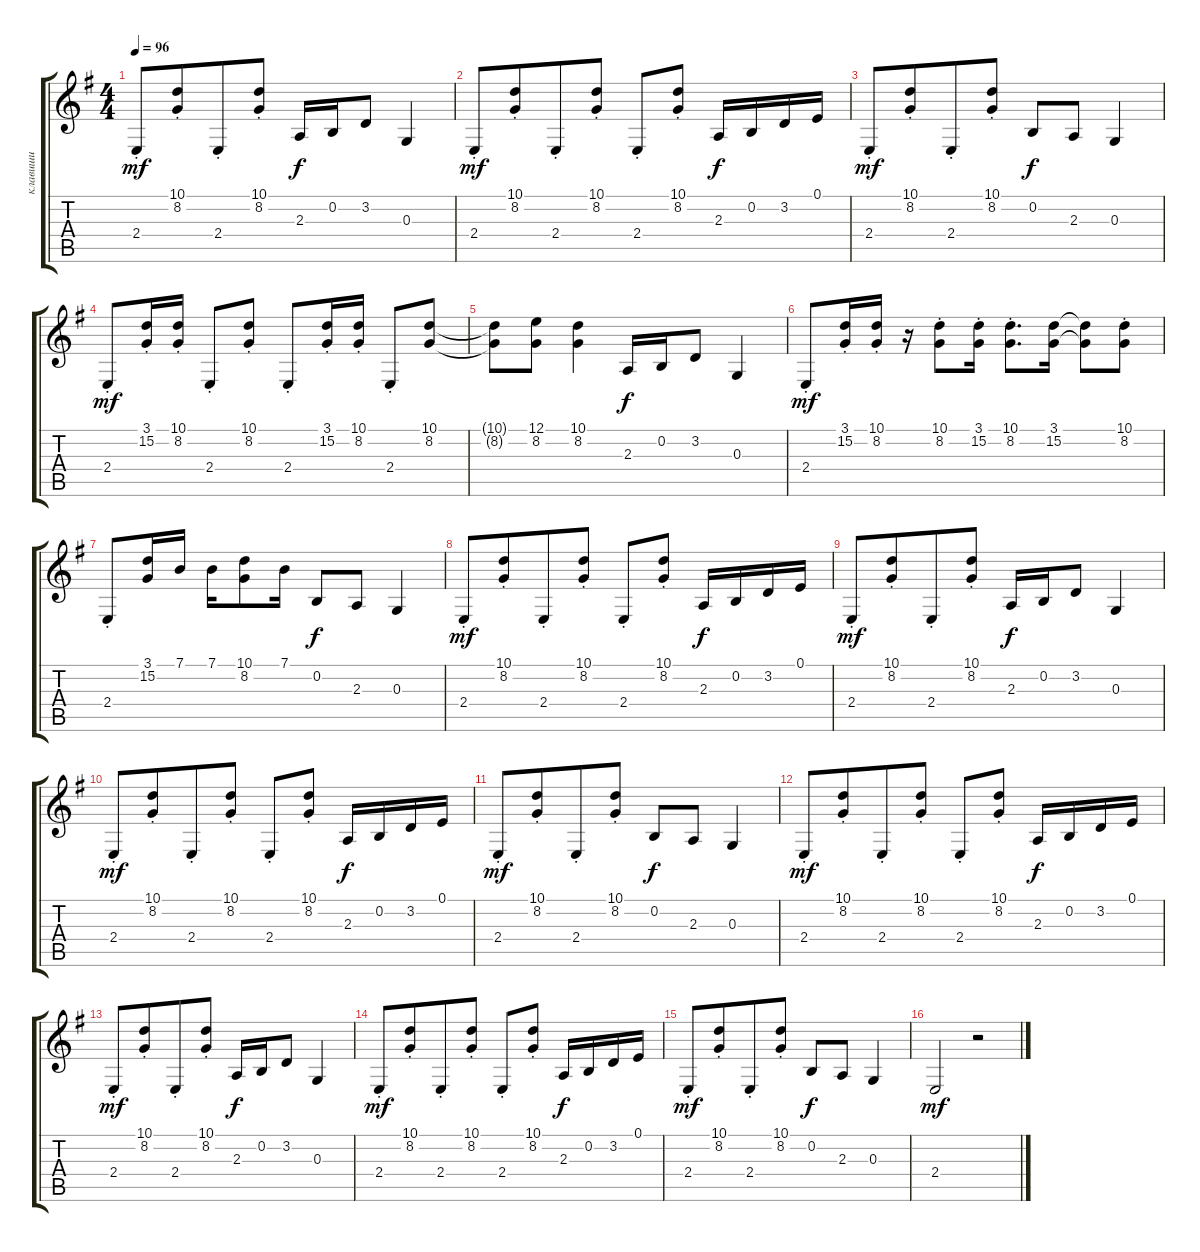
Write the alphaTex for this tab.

\track ("клавиши" "клавиши") {instrument drawbarorgan}
\staff {score tabs}
\tuning (E4 B3 G3 D3 A2 E2) {hide}
\ts (4 4)
\tempo 96
\clef g2
\ks eminor
2.4{st}.8{dy mf} (10.1{st} 8.2{st}).8{beam merge} 2.4{st}.8 (10.1{st} 8.2{st}).8 2.3.16{dy f} 0.2.16 3.2.8 0.3.4 |
2.4{st}.8{dy mf} (10.1{st} 8.2{st}).8{beam merge} 2.4{st}.8 (10.1{st} 8.2{st}).8 2.4{st}.8 (10.1{st} 8.2{st}).8 2.3.16{dy f} 0.2.16 3.2.16 0.1.16 |
2.4{st}.8{dy mf} (10.1{st} 8.2{st}).8{beam merge} 2.4{st}.8 (10.1{st} 8.2{st}).8 0.2.8{dy f} 2.3.8 0.3.4 |
2.4{st}.8{dy mf} (3.1{st} 15.2{st}).16 (10.1{st} 8.2{st}).16 2.4{st}.8 (10.1{st} 8.2{st}).8 2.4{st}.8 (3.1{st} 15.2{st}).16 (10.1{st} 8.2{st}).16 2.4{st}.8 (10.1 8.2).8 |
(10.1{t} 8.2{t}).8 (12.1 8.2).8 (10.1 8.2).4 2.3.16{dy f} 0.2.16 3.2.8 0.3.4 |
2.4{st}.8{dy mf} (3.1{st} 15.2{st}).16 (10.1{st} 8.2{st}).16 r.16 (10.1{st} 8.2{st}).8 (3.1{st} 15.2{st}).16 (10.1{st} 8.2{st}).8{d} (3.1 15.2).16 (3.1{t} 15.2{t}).8 (10.1{st} 8.2{st}).8 |
2.4{st}.8 (3.1 15.2).16 7.1.16 7.1.16 (10.1 8.2).8 7.1.16 0.2.8{dy f} 2.3.8 0.3.4 |
2.4{st}.8{dy mf} (10.1{st} 8.2{st}).8{beam merge} 2.4{st}.8 (10.1{st} 8.2{st}).8 2.4{st}.8 (10.1{st} 8.2{st}).8 2.3.16{dy f} 0.2.16 3.2.16 0.1.16 |
2.4{st}.8{dy mf} (10.1{st} 8.2{st}).8{beam merge} 2.4{st}.8 (10.1{st} 8.2{st}).8 2.3.16{dy f} 0.2.16 3.2.8 0.3.4 |
2.4{st}.8{dy mf} (10.1{st} 8.2{st}).8{beam merge} 2.4{st}.8 (10.1{st} 8.2{st}).8 2.4{st}.8 (10.1{st} 8.2{st}).8 2.3.16{dy f} 0.2.16 3.2.16 0.1.16 |
2.4{st}.8{dy mf} (10.1{st} 8.2{st}).8{beam merge} 2.4{st}.8 (10.1{st} 8.2{st}).8 0.2.8{dy f} 2.3.8 0.3.4 |
2.4{st}.8{dy mf} (10.1{st} 8.2{st}).8{beam merge} 2.4{st}.8 (10.1{st} 8.2{st}).8 2.4{st}.8 (10.1{st} 8.2{st}).8 2.3.16{dy f} 0.2.16 3.2.16 0.1.16 |
2.4{st}.8{dy mf} (10.1{st} 8.2{st}).8{beam merge} 2.4{st}.8 (10.1{st} 8.2{st}).8 2.3.16{dy f} 0.2.16 3.2.8 0.3.4 |
2.4{st}.8{dy mf} (10.1{st} 8.2{st}).8{beam merge} 2.4{st}.8 (10.1{st} 8.2{st}).8 2.4{st}.8 (10.1{st} 8.2{st}).8 2.3.16{dy f} 0.2.16 3.2.16 0.1.16 |
2.4{st}.8{dy mf} (10.1{st} 8.2{st}).8{beam merge} 2.4{st}.8 (10.1{st} 8.2{st}).8 0.2.8{dy f} 2.3.8 0.3.4 |
2.4.2{dy mf} r.2
